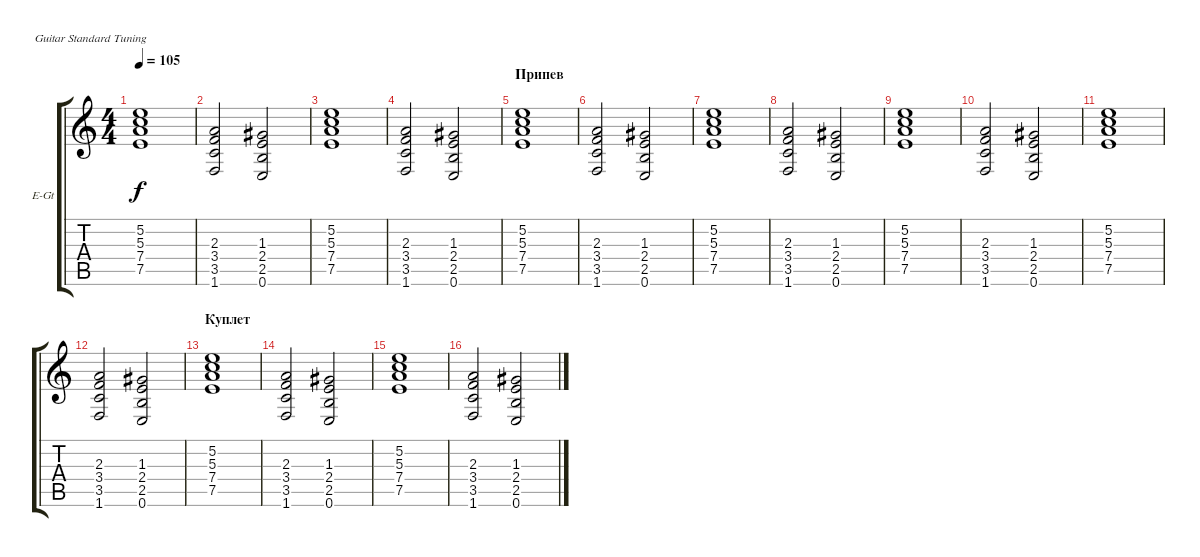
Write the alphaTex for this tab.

\defaultSystemsLayout 4
\bracketExtendMode groupsimilarinstruments
\firstSystemTrackNameOrientation horizontal
\otherSystemsTrackNameOrientation horizontal
\track ("Electric Guitar" "E-Gt") {instrument electricguitarclean}
\staff {score tabs}
\tuning (E4 B3 G3 D3 A2 E2)
\ts (4 4)
\tempo 105
\clef g2
\scale
0.333333
\ks c
(7.5 7.4 5.3 5.2).1{dy f} |
\scale
0.333333 (2.3 3.4 3.5 1.6).2 (0.6 2.5 2.4 1.3).2 |
\scale
0.333333 (7.5 7.4 5.3 5.2).1 |
\scale
0.333333 (2.3 3.4 3.5 1.6).2 (0.6 2.5 2.4 1.3).2 |
\section ("" "Припев")
\scale
0.333333 (7.5 7.4 5.3 5.2).1 |
\scale
0.333333 (2.3 3.4 3.5 1.6).2 (0.6 2.5 2.4 1.3).2 |
\scale
0.333333 (7.5 7.4 5.3 5.2).1 |
\scale
0.333333 (2.3 3.4 3.5 1.6).2 (0.6 2.5 2.4 1.3).2 |
\scale
0.333333 (7.5 7.4 5.3 5.2).1 |
\scale
0.333333 (2.3 3.4 3.5 1.6).2 (0.6 2.5 2.4 1.3).2 |
\scale
0.333333 (7.5 7.4 5.3 5.2).1 |
\scale
0.333333 (2.3 3.4 3.5 1.6).2 (0.6 2.5 2.4 1.3).2 |
\section ("" "Куплет")
\scale
0.333333 (7.5 7.4 5.3 5.2).1 |
\scale
0.333333 (2.3 3.4 3.5 1.6).2 (0.6 2.5 2.4 1.3).2 |
\scale
0.333333 (7.5 7.4 5.3 5.2).1 |
\scale
0.333333 (2.3 3.4 3.5 1.6).2 (0.6 2.5 2.4 1.3).2
